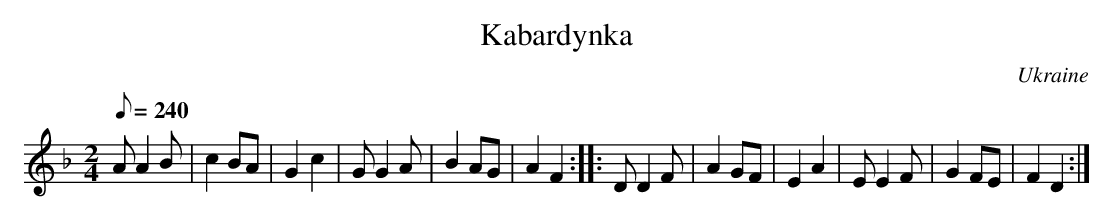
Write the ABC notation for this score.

X:1
T:Kabardynka
L:1/8
M:2/4
O:Ukraine
Q:240
K:D min
A A2 B | c2 BA | G2 c2 | G G2 A | B2 AG | A2 F2 :: \
D D2 F | A2 GF | E2 A2 | E E2 F | G2 FE | F2 D2 :|
